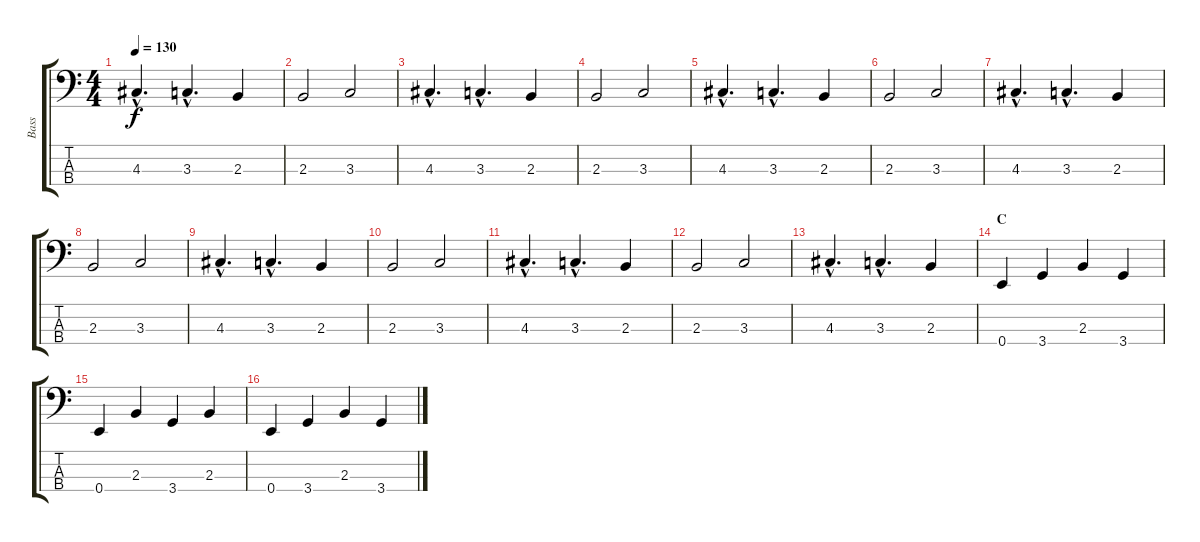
\track ("Bass" "Bass") {instrument electricbassfinger}
\staff {score tabs}
\tuning (G2 D2 A1 E1) {hide}
\ts (4 4)
\tempo 130
\clef f4
\ks c
4.3{hac}.4{d dy f} 3.3{hac}.4{d} 2.3.4 |
2.3.2 3.3.2 |
4.3{hac}.4{d} 3.3{hac}.4{d} 2.3.4 |
2.3.2 3.3.2 |
4.3{hac}.4{d} 3.3{hac}.4{d} 2.3.4 |
2.3.2 3.3.2 |
4.3{hac}.4{d} 3.3{hac}.4{d} 2.3.4 |
2.3.2 3.3.2 |
4.3{hac}.4{d} 3.3{hac}.4{d} 2.3.4 |
2.3.2 3.3.2 |
4.3{hac}.4{d} 3.3{hac}.4{d} 2.3.4 |
2.3.2 3.3.2 |
4.3{hac}.4{d} 3.3{hac}.4{d} 2.3.4 |
\section ("" "C")
0.4.4 3.4.4 2.3.4 3.4.4 |
0.4.4 2.3.4 3.4.4 2.3.4 |
0.4.4 3.4.4 2.3.4 3.4.4
